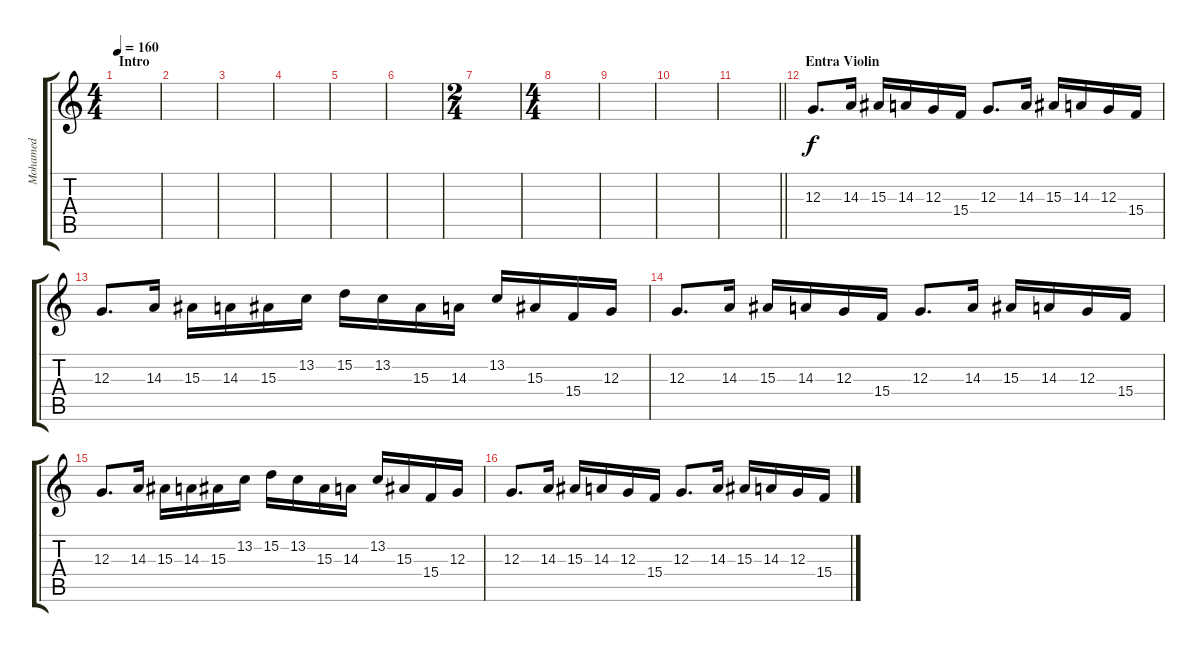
\track ("Mohamed" "Mohamed") {instrument violin}
\staff {score tabs}
\tuning (E4 B3 G3 D3 A2 E2) {hide}
\ts (4 4)
\section ("" "Intro")
\tempo 160
\clef g2
\ks c
|
|
|
|
|
|
\ts (2 4)
|
\ts (4 4)
|
|
|
\barLineRight lightlight
|
\section ("" "Entra Violin")
12.3.8{d} 14.3.16 15.3.16 14.3.16 12.3.16 15.4.16 12.3.8{d} 14.3.16 15.3.16 14.3.16 12.3.16 15.4.16 |
12.3.8{d} 14.3.16 15.3.16 14.3.16 15.3.16 13.2.16 15.2.16 13.2.16 15.3.16 14.3.16 13.2.16 15.3.16 15.4.16 12.3.16 |
12.3.8{d} 14.3.16 15.3.16 14.3.16 12.3.16 15.4.16 12.3.8{d} 14.3.16 15.3.16 14.3.16 12.3.16 15.4.16 |
12.3.8{d} 14.3.16 15.3.16 14.3.16 15.3.16 13.2.16 15.2.16 13.2.16 15.3.16 14.3.16 13.2.16 15.3.16 15.4.16 12.3.16 |
12.3.8{d} 14.3.16 15.3.16 14.3.16 12.3.16 15.4.16 12.3.8{d} 14.3.16 15.3.16 14.3.16 12.3.16 15.4.16
